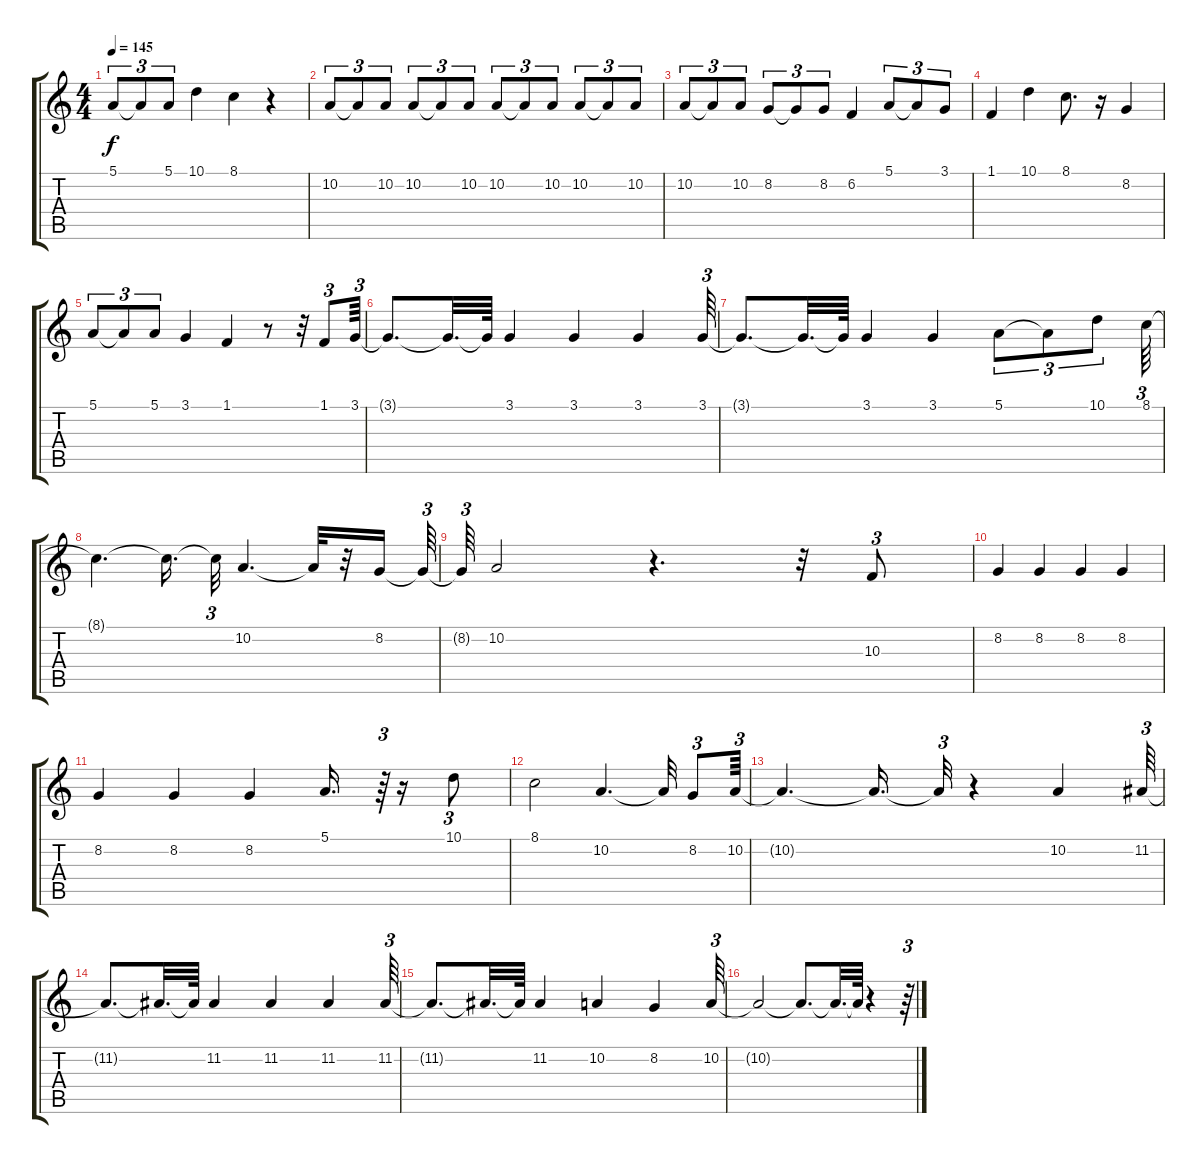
\track "" {instrument clarinet}
\staff {score tabs}
\tuning (E4 B3 G3 D3 A2 E2) {hide}
\ts (4 4)
\tempo 145
\clef g2
\ks c
5.1.8{tu (3 2) dy f} 5.1{t}.8{tu (3 2)} 5.1.8{tu (3 2)} 10.1.4 8.1.4 r.4 |
10.2.8{tu (3 2)} 10.2{t}.8{tu (3 2)} 10.2.8{tu (3 2)} 10.2.8{tu (3 2)} 10.2{t}.8{tu (3 2)} 10.2.8{tu (3 2)} 10.2.8{tu (3 2)} 10.2{t}.8{tu (3 2)} 10.2.8{tu (3 2)} 10.2.8{tu (3 2)} 10.2{t}.8{tu (3 2)} 10.2.8{tu (3 2)} |
10.2.8{tu (3 2)} 10.2{t}.8{tu (3 2)} 10.2.8{tu (3 2)} 8.2.8{tu (3 2)} 8.2{t}.8{tu (3 2)} 8.2.8{tu (3 2)} 6.2.4 5.1.8{tu (3 2)} 5.1{t}.8{tu (3 2)} 3.1.8{tu (3 2)} |
1.1.4 10.1.4 8.1.8{d} r.16 8.2.4 |
5.1.8{tu (3 2)} 5.1{t}.8{tu (3 2)} 5.1.8{tu (3 2)} 3.1.4 1.1.4 r.8 r.32 1.1.8{tu (3 2)} 3.1.64{tu (3 2)} |
3.1{t}.8{d} 3.1{t}.32{d} 3.1{t}.64 3.1.4 3.1.4 3.1.4 3.1.64{tu (3 2)} |
3.1{t}.8{d} 3.1{t}.32{d} 3.1{t}.64 3.1.4 3.1.4 5.1.8{tu (3 2)} 5.1{t}.8{tu (3 2)} 10.1.8{tu (3 2)} 8.1.64{tu (3 2)} |
8.1{t}.4{d} 8.1{t}.16{d} 8.1{t}.32{tu (3 2)} 10.2.4{d} 10.2{t}.32 r.32 8.2.16 8.2{t}.64{tu (3 2)} |
8.2{t}.64{tu (3 2)} 10.2.2 r.4{d} r.32 10.3.8{tu (3 2)} |
8.2.4 8.2.4 8.2.4 8.2.4 |
8.2.4 8.2.4 8.2.4 5.1.16{d} r.64{tu (3 2)} r.16 10.1.8{tu (3 2)} |
8.1.2 10.2.4{d} 10.2{t}.32 8.2.8{tu (3 2)} 10.2.64{tu (3 2)} |
10.2{t}.4{d} 10.2{t}.16{d} 10.2{t}.32{tu (3 2)} r.4 10.2.4 11.2.64{tu (3 2)} |
11.2{t}.8{d} 11.2{t}.32{d} 11.2{t}.64 11.2.4 11.2.4 11.2.4 11.2.64{tu (3 2)} |
11.2{t}.8{d} 11.2{t}.32{d} 11.2{t}.64 11.2.4 10.2.4 8.2.4 10.2.64{tu (3 2)} |
10.2{t}.2 10.2{t}.8{d} 10.2{t}.32{d} 10.2{t}.64 r.4 r.64{tu (3 2)}
